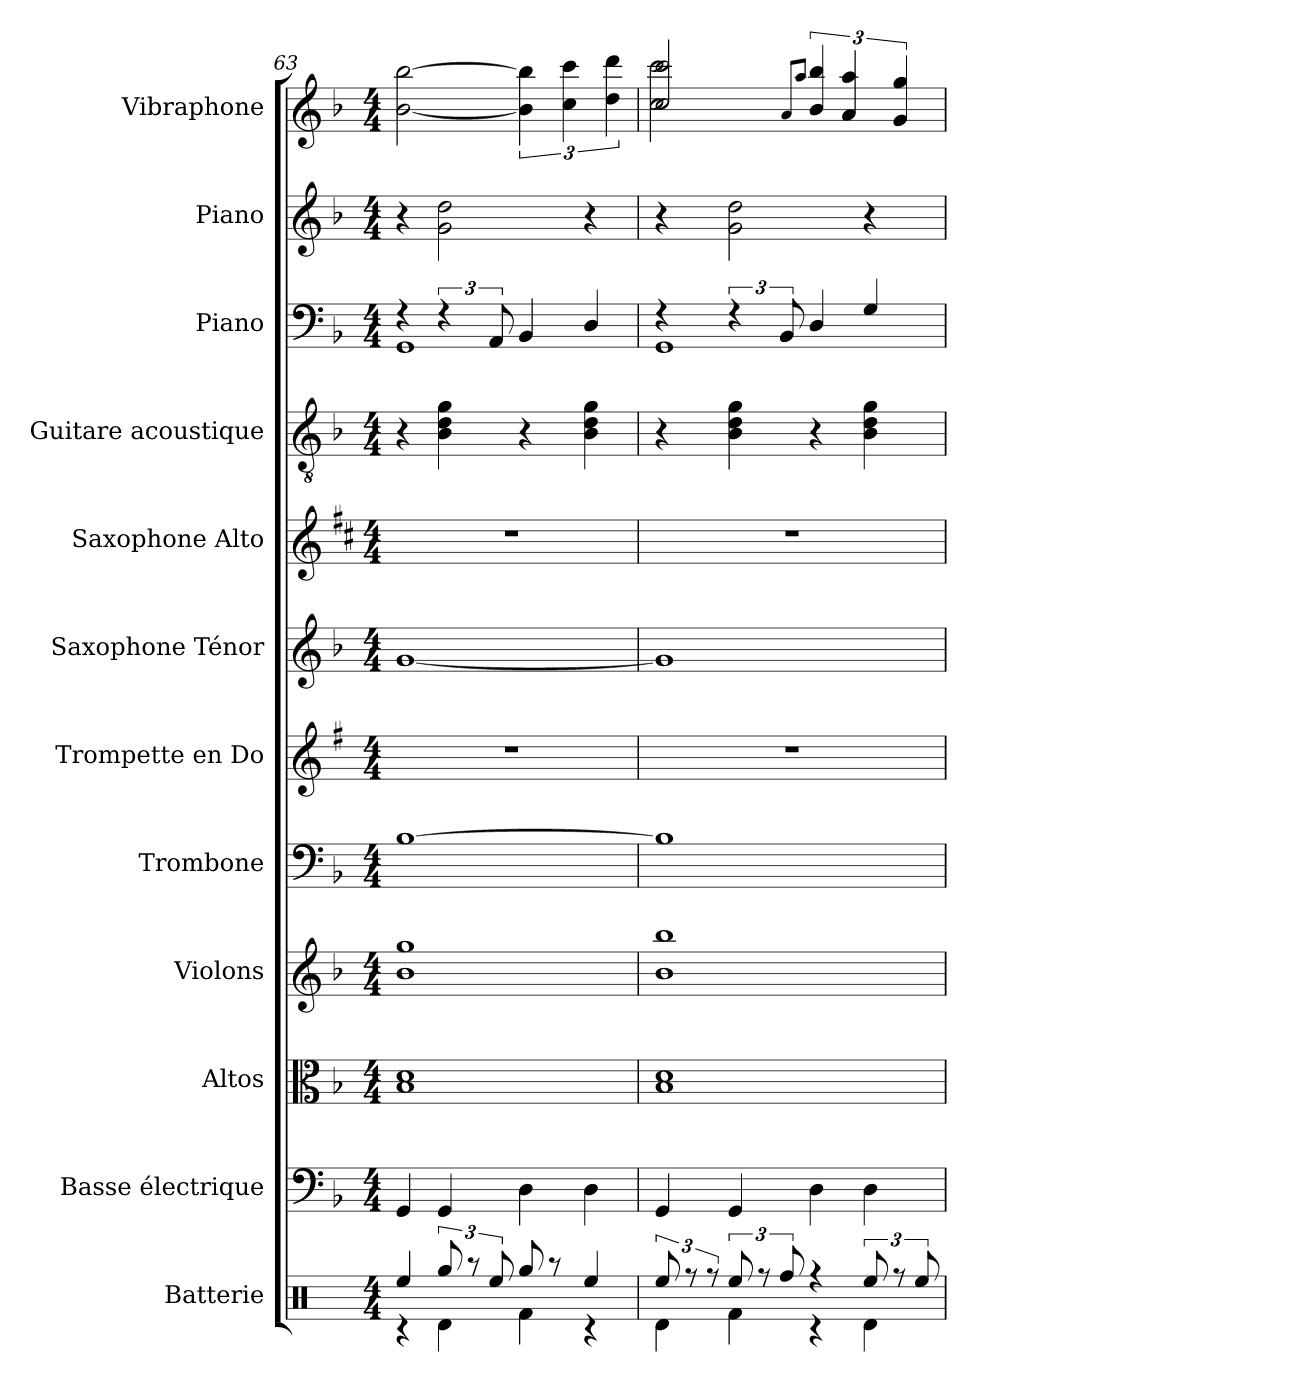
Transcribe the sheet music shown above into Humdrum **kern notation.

**kern	**kern	**kern	**kern	**kern	**kern	**kern	**kern	**kern	**kern	**kern	**kern
*part12	*part11	*part10	*part9	*part8	*part7	*part6	*part5	*part4	*part3	*part2	*part1
*staff12	*staff11	*staff10	*staff9	*staff8	*staff7	*staff6	*staff5	*staff4	*staff3	*staff2	*staff1
*I"Batterie	*I"Basse électrique	*I"Altos	*I"Violons	*I"Trombone	*I"Trompette en Do	*I"Saxophone Ténor	*I"Saxophone Alto	*I"Guitare acoustique	*I"Piano	*I"Piano	*I"Vibraphone
*I'Batt.	*I'B. él.	*I'Alt.	*I'Vlns.	*I'Tbn.	*I'Tromp. Do	*I'Sax. T.	*I'Sax. A.	*I'Guit.	*I'Pia.	*I'Pia.	*I'Vib.
*clefX	*clefF4	*clefC3	*clefG2	*clefF4	*clefG2	*clefG2	*clefG2	*clefGv2	*clefF4	*clefG2	*clefG2
*	*ITrd7c12	*	*	*	*ITrd1c2	*ITrd8c14	*ITrd5c9	*	*	*	*
*k[]	*k[b-]	*k[b-]	*k[b-]	*k[b-]	*k[b-]	*k[b-]	*k[b-]	*k[b-]	*k[b-]	*k[b-]	*k[b-]
*M4/4	*M4/4	*M4/4	*M4/4	*M4/4	*M4/4	*M4/4	*M4/4	*M4/4	*M4/4	*M4/4	*M4/4
=63	=63	=63	=63	=63	=63	=63	=63	=63	=63	=63	=63
*^	*	*	*	*	*	*	*	*	*^	*	*
4Ree/	4r	4GGG/	1B- 1d	1b- 1gg	[1B-	1r	[1G	1r	4r	4r	1GG	4r	[2b-\ [2bb-\
12Rgg/	4Rd\	4GGG/	.	.	.	.	.	.	4B-\ 4d\ 4g\	6r	.	2g\ 2dd\	.
12r	.	.	.	.	.	.	.	.	.	.	.	.	.
12Ree/	.	.	.	.	.	.	.	.	.	12AA/	.	.	.
8Rgg/	4Rf\	4DD\	.	.	.	.	.	.	4r	4BB-/	.	.	6b-\] 6bb-\]
8r	.	.	.	.	.	.	.	.	.	.	.	.	.
.	.	.	.	.	.	.	.	.	.	.	.	.	6cc\ 6ccc\
4Ree/	4r	4DD\	.	.	.	.	.	.	4B-\ 4d\ 4g\	4D/	.	4r	.
.	.	.	.	.	.	.	.	.	.	.	.	.	6dd\ 6ddd\
=64	=64	=64	=64	=64	=64	=64	=64	=64	=64	=64	=64	=64	=64
*	*	*	*	*	*	*	*	*	*	*	*	*	*^
12Ree/	4Rd\	4GGG/	1B- 1d	1b- 1bb-	1B-]	1r	1G]	1r	4r	4r	1GG	4r	2cc/ 2ccc/	2cc\ 2ccc\
12r	.	.	.	.	.	.	.	.	.	.	.	.	.	.
12r	.	.	.	.	.	.	.	.	.	.	.	.	.	.
12Ree/	4Rf\	4GGG/	.	.	.	.	.	.	4B-\ 4d\ 4g\	6r	.	2g\ 2dd\	.	.
12r	.	.	.	.	.	.	.	.	.	.	.	.	.	.
12Rff/	.	.	.	.	.	.	.	.	.	12BB-/	.	.	.	.
.	.	.	.	.	.	.	.	.	.	.	.	.	8qa/L	.
.	.	.	.	.	.	.	.	.	.	.	.	.	8qaa/J	.
4r	4r	4DD\	.	.	.	.	.	.	4r	4D/	.	.	6b-/ 6bb-/	2ryy
.	.	.	.	.	.	.	.	.	.	.	.	.	6a/ 6aa/	.
12Ree/	4Rd\	4DD\	.	.	.	.	.	.	4B-\ 4d\ 4g\	4G/	.	4r	.	.
12r	.	.	.	.	.	.	.	.	.	.	.	.	6g/ 6gg/	.
12Ree/	.	.	.	.	.	.	.	.	.	.	.	.	.	.
*v	*v	*	*	*	*	*	*	*	*	*v	*v	*	*v	*v
=	=	=	=	=	=	=	=	=	=	=	=
*-	*-	*-	*-	*-	*-	*-	*-	*-	*-	*-	*-
